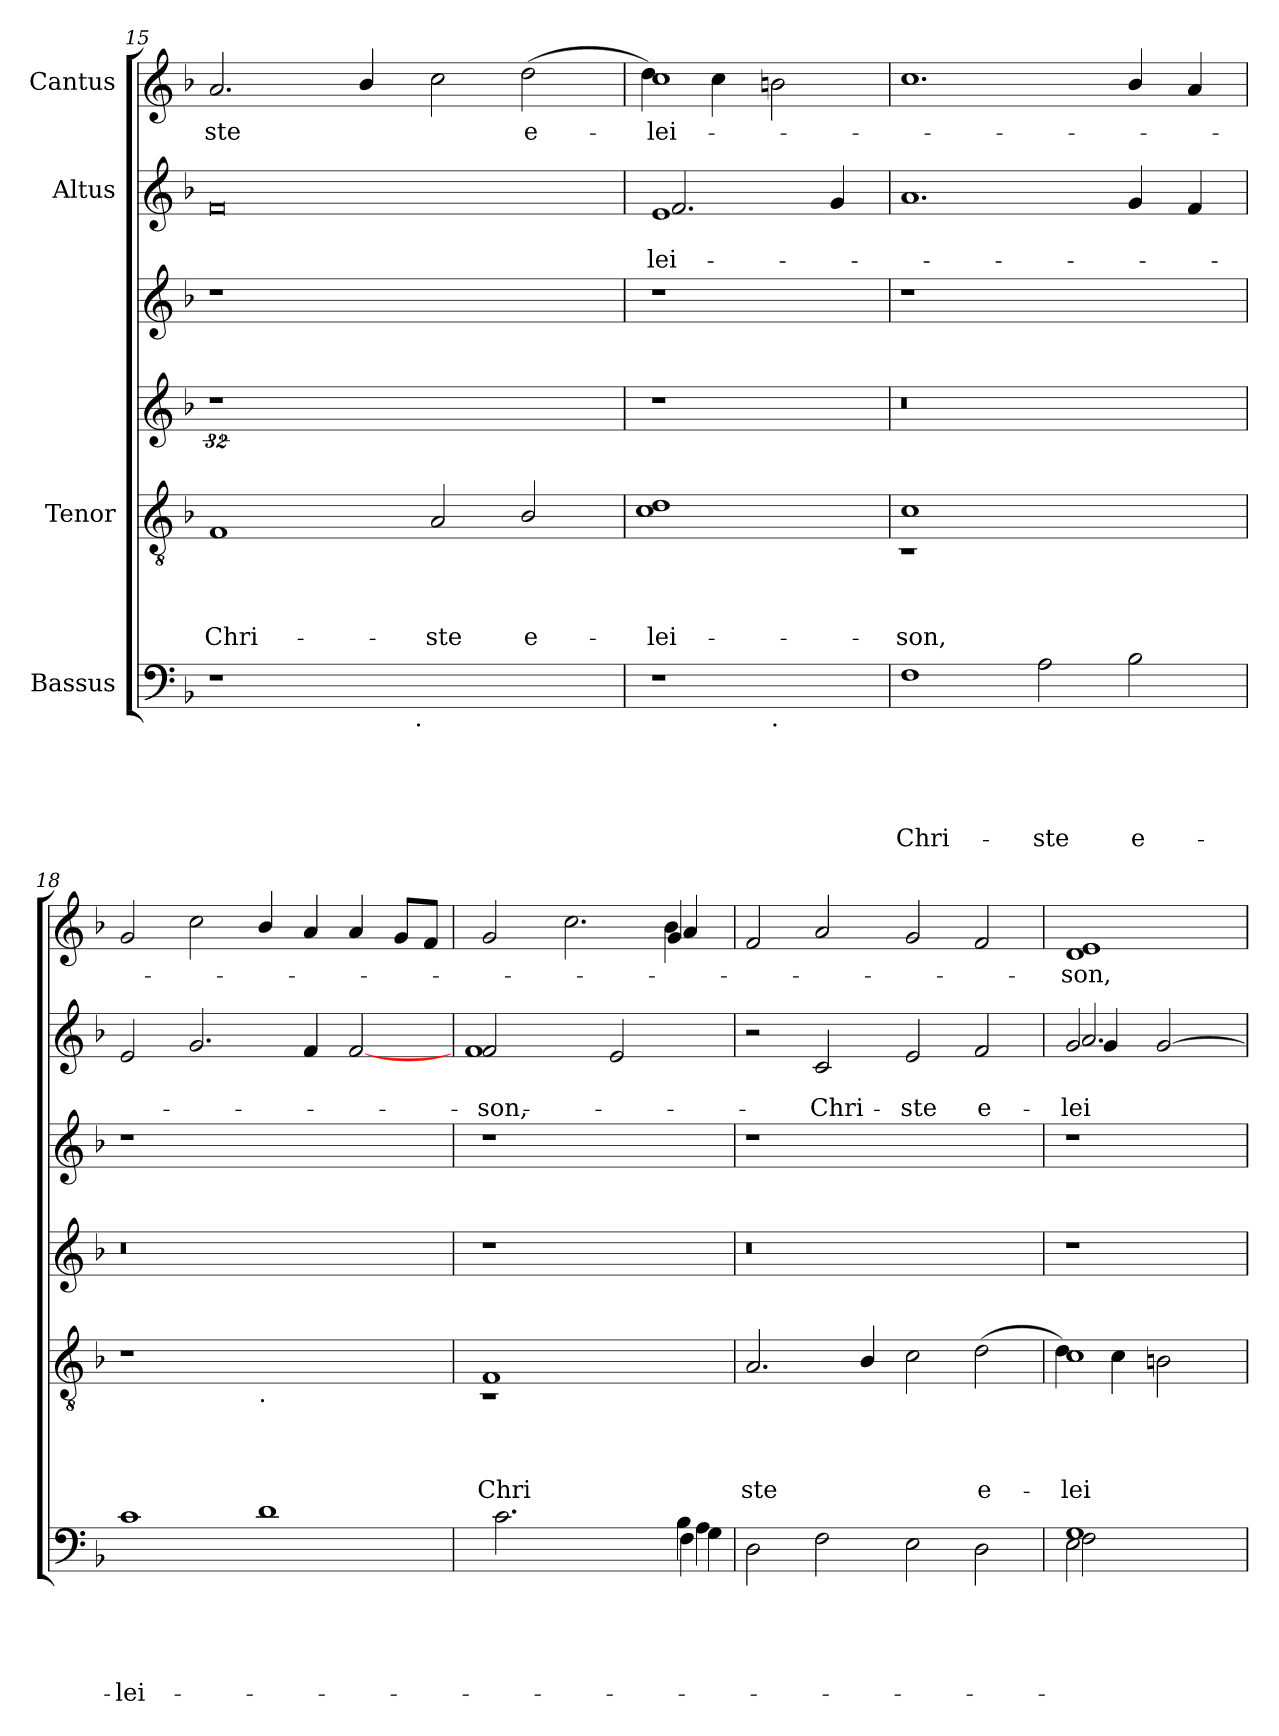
**kern	**text	**text	**text	**text	**text	**kern	**text	**text	**text	**text	**kern	**kern	**kern	**text	**text	**kern	**text
*part5	*part5	*part5	*part5	*part5	*part5	*part4	*part4	*part4	*part4	*part4	*part3	*part3	*part2	*part2	*part2	*part1	*part1
*staff6	*staff6	*staff6	*staff6	*staff6	*staff6	*staff5	*staff5	*staff5	*staff5	*staff5	*staff4	*staff3	*staff2	*staff2	*staff2	*staff1	*staff1
*I"Bassus	*	*	*	*	*	*I"Tenor	*	*	*	*	*	*	*I"Altus	*	*	*I"Cantus	*
*clefF4	*	*	*	*	*	*clefGv2	*	*	*	*	*clefG2	*clefG2	*clefG2	*	*	*clefG2	*
*k[b-]	*	*	*	*	*	*k[b-]	*	*	*	*	*k[b-]	*k[b-]	*k[b-]	*	*	*k[b-]	*
*F:	*	*	*	*	*	*F:	*	*	*	*	*F:	*F:	*F:	*	*	*F:	*
=15	=15	=15	=15	=15	=15	=15	=15	=15	=15	=15	=15	=15	=15	=15	=15	=15	=15
!	!	!	!	!	!	!	!	!	!	!LO:LY:b	!	!	!	!	!	!	!LO:LY:b
*^	*	*	*	*	*	*	*	*	*	*	*	*	*	*	*	*	*
1r	2ryy	.	.	.	.	.	1F	.	.	.	Chri-	32%31r	1r	0f	.	.	2.a/	-ste
.	4...ryy	.	.	.	.	.	.	.	.	.	.	.	.	.	.	.	.	.
.	.	.	.	.	.	.	.	.	.	.	.	.	.	.	.	.	4b-/	.
!	!LO:TX:b:t=.	!	!	!	!	!	!	!	!	!	!	!	!	!	!	!	!	!
.	1ryy	.	.	.	.	.	.	.	.	.	.	1ryy	.	.	.	.	.	.
!	!	!	!	!	!	!	!	!	!	!	!LO:LY:b	!	!	!	!	!	!	!
1ryy	.	.	.	.	.	.	2A/	.	.	.	-ste	.	1ryy	.	.	.	2cc\	.
!	!	!	!	!	!	!	!	!	!	!	!LO:LY:b	!	!	!	!	!	!	!LO:LY:b
.	.	.	.	.	.	.	2B-/	.	.	.	e-	.	.	.	.	.	(>2dd\	e-
.	32ryy	.	.	.	.	.	.	.	.	.	.	32ryy	.	.	.	.	.	.
=16!	=16!	=16!	=16!	=16!	=16!	=16!	=16!	=16!	=16!	=16!	=16!	=16!	=16!	=16!	=16!	=16!	=16!	=16!
!	!	!	!	!	!	!	!	!	!	!	!LO:LY:b	!	!	!	!	!LO:LY:b:rj	!	!
*	*	*	*	*	*	*	*	*	*	*	*	*	*	*^	*	*	*	*
!	!	!	!	!	!	!	!	!	!	!	!	!	!	!	!	!	!LO:LY:b	!	!LO:LY:b
*	*	*	*	*	*	*	*	*	*	*	*	*	*	*	*	*	*	*^	*
1r	2ryy	.	.	.	.	.	1c 1d	.	.	.	-lei-	1r	1r	1e	2.f/	.	-lei-	1cc	4dd\)	-lei-
.	.	.	.	.	.	.	.	.	.	.	.	.	.	.	.	.	.	.	4cc\	.
!	!LO:TX:b:t=.	!	!	!	!	!	!	!	!	!	!	!	!	!	!	!	!	!	!	!
.	2ryy	.	.	.	.	.	.	.	.	.	.	.	.	.	.	.	.	.	2b\	.
.	.	.	.	.	.	.	.	.	.	.	.	.	.	.	4g/	.	.	.	.	.
*	*	*	*	*	*	*	*	*	*	*	*	*	*	*	*	*	*	*v	*v	*
=17!	=17!	=17!	=17!	=17!	=17!	=17!	=17!	=17!	=17!	=17!	=17!	=17!	=17!	=17!	=17!	=17!	=17!	=17!	=17!
*	*	*	*	*	*	*	*^	*	*	*	*	*	*	*	*	*	*	*	*
!	!	!	!	!	!	!LO:LY:b	!	!LO:N:vis=1	!	!	!	!LO:LY:b	!	!	!	!	!	!	!	!
*v	*v	*	*	*	*	*	*	*	*	*	*	*	*	*	*v	*v	*	*	*	*
1F	.	.	.	.	Chri-	1c	0rC	.	.	.	-son,	0r	1r	1.a	.	.	1.cc	.
!	!	!	!	!	!LO:LY:b	!	!	!	!	!	!	!	!	!	!	!	!	!
2A\	.	.	.	.	-ste	1ryy	.	.	.	.	.	.	1ryy	.	.	.	.	.
!	!	!	!	!	!LO:LY:b	!	!	!	!	!	!	!	!	!	!	!	!	!
2B-\	.	.	.	.	e-	.	.	.	.	.	.	.	.	4g/	.	.	4b-/	.
.	.	.	.	.	.	.	.	.	.	.	.	.	.	4f/	.	.	4a/	.
*	*	*	*	*	*	*v	*v	*	*	*	*	*	*	*	*	*	*	*
=18!	=18!	=18!	=18!	=18!	=18!	=18!	=18!	=18!	=18!	=18!	=18!	=18!	=18!	=18!	=18!	=18!	=18!
!	!	!	!	!	!LO:LY:b	!	!	!	!	!	!	!	!	!	!	!	!
1c	.	.	.	.	-lei-	1r	.	.	.	.	0r	1r	2e/	.	.	2g/	.
.	.	.	.	.	.	.	.	.	.	.	.	.	2.g/	.	.	2cc\	.
!	!	!	!	!	!	!LO:TX:b:t=.	!	!	!	!	!	!	!	!	!	!	!
1d	.	.	.	.	.	1ryy	.	.	.	.	.	1ryy	.	.	.	4b-/	.
.	.	.	.	.	.	.	.	.	.	.	.	.	4f/	.	.	4a/	.
.	.	.	.	.	.	.	.	.	.	.	.	.	[<2f/	.	.	4a/	.
.	.	.	.	.	.	.	.	.	.	.	.	.	.	.	.	8g/L	.
.	.	.	.	.	.	.	.	.	.	.	.	.	.	.	.	8f/J	.
!!LO:LB:g=z
=19!	=19!	=19!	=19!	=19!	=19!	=19!	=19!	=19!	=19!	=19!	=19!	=19!	=19!	=19!	=19!	=19!	=19!
*^	*	*	*	*	*	*^	*	*	*	*	*	*	*	*	*	*	*
*	*^	*	*	*	*	*	*	*^	*	*	*	*	*	*	*	*	*	*	*
*	*	*^	*	*	*	*	*	*	*	*	*	*	*	*	*	*	*	*	*	*	*
!	!	!	!	!	!	!	!	!	!	!	!	!	!	!	!	!	!	!	!	!	!LO:TX:a:t=1 9	!
!	!	!	!	!	!	!	!	!	!	!	!	!	!	!	!LO:LY:b	!	!	!	!	!LO:LY:b	!	!
*	*	*	*	*	*	*	*	*	*	*	*	*	*	*	*	*	*	*^	*	*	*^	*
*	*	*	*	*	*	*	*	*	*	*	*	*	*	*	*	*	*	*	*^	*	*	*	*^	*
*	*	*	*	*	*	*	*	*	*	*	*	*	*	*	*	*	*	*	*	*	*	*	*	*	*^	*
32ryy	32ryy	32ryy	32ryy	.	.	.	.	.	8ryy	1rC	1F	.	.	.	Chri-	1r	1r	32ryy	2f/	1f	.	-son,	2g/	4ryy	2.ryy	2.ryy	.
2.ryy	2.c\	2.ryy	2.ryy	.	.	.	.	.	.	.	.	.	.	.	.	.	.	32ryy	.	.	.	.	.	.	.	.	.
.	.	.	.	.	.	.	.	.	.	.	.	.	.	.	.	.	.	2ryy	.	.	.	.	.	.	.	.	.
.	.	.	.	.	.	.	.	.	32ryy	.	.	.	.	.	.	.	.	.	.	.	.	.	.	.	.	.	.
.	.	.	.	.	.	.	.	.	2..ryy	.	.	.	.	.	.	.	.	.	.	.	.	.	.	.	.	.	.
.	.	.	.	.	.	.	.	.	.	.	.	.	.	.	.	.	.	.	.	.	.	.	.	2.cc\	.	.	.
.	.	.	.	.	.	.	.	.	.	.	.	.	.	.	.	.	.	.	2e/	.	.	.	4ryy	.	.	.	.
.	.	.	.	.	.	.	.	.	.	.	.	.	.	.	.	.	.	4...ryy	.	.	.	.	.	.	.	.	.
.	.	.	.	.	.	.	.	.	.	.	.	.	.	.	.	.	.	.	.	.	.	.	4g/	.	4b-\	4a/	.
4F\	4B-\	4A\	4G\	.	.	.	.	.	.	.	.	.	.	.	.	.	.	.	.	.	.	.	.	.	.	.	.
.	.	.	.	.	.	.	.	.	.	32ryy	32ryy	.	.	.	.	32ryy	32ryy	.	32ryy	32ryy	.	.	32ryy	32ryy	32ryy	32ryy	.
*v	*v	*v	*v	*	*	*	*	*	*	*	*	*	*	*	*	*	*	*	*	*	*	*	*	*	*	*	*
=20!	=20!	=20!	=20!	=20!	=20!	=20!	=20!	=20!	=20!	=20!	=20!	=20!	=20!	=20!	=20!	=20!	=20!	=20!	=20!	=20!	=20!	=20!	=20!	=20!
!	!	!	!	!	!	!	!	!	!	!	!	!LO:LY:b	!	!	!	!	!	!	!	!	!	!	!	!
*	*	*	*	*	*	*	*	*	*	*	*	*	*	*	*v	*v	*v	*	*	*	*	*	*	*
*	*	*	*	*	*	*v	*v	*v	*	*	*	*	*	*	*	*	*	*v	*v	*v	*v	*
2D\	.	.	.	.	.	2.A/	.	.	.	-ste	0r	1r	2r	.	.	2f/	.
!	!	!	!	!	!	!	!	!	!	!	!	!	!	!	!LO:LY:b	!	!
2F\	.	.	.	.	.	.	.	.	.	.	.	.	2c/	.	Chri-	2a/	.
.	.	.	.	.	.	4B-/	.	.	.	.	.	.	.	.	.	.	.
!	!	!	!	!	!	!	!	!	!	!	!	!	!	!	!LO:LY:b	!	!
2E\	.	.	.	.	.	2c\	.	.	.	.	.	1ryy	2e/	.	-ste	2g/	.
!	!	!	!	!	!	!	!	!	!	!LO:LY:b	!	!	!	!	!LO:LY:b	!	!
2D\	.	.	.	.	.	(>2d\	.	.	.	e-	.	.	2f/	.	e-	2f/	.
=21!	=21!	=21!	=21!	=21!	=21!	=21!	=21!	=21!	=21!	=21!	=21!	=21!	=21!	=21!	=21!	=21!	=21!
*^	*	*	*	*	*	*	*	*	*	*	*	*	*	*	*	*	*
*	*^	*	*	*	*	*	*	*	*	*	*	*	*	*	*	*	*	*
!	!	!	!	!	!	!	!	!	!	!	!	!LO:LY:b	!	!	!	!	!LO:LY:b	!	!LO:LY:b
*	*	*	*	*	*	*	*	*^	*	*	*	*	*	*	*^	*	*	*	*
*	*	*	*	*	*	*	*	*	*	*	*	*	*	*	*	*	*^	*	*	*	*
2E\	2F\	1G	.	.	.	.	.	1c	4d\)	.	.	.	-lei-	1r	1r	2g/	2.a/	4g/	.	-lei-	1d 1e	-son,
.	.	.	.	.	.	.	.	.	4c\	.	.	.	.	.	.	.	.	4ryy	.	.	.	.
2ryy	2ryy	.	.	.	.	.	.	.	2B\	.	.	.	.	.	.	2ryy	.	[<2g/	.	.	.	.
.	.	.	.	.	.	.	.	.	.	.	.	.	.	.	.	.	4ryy	.	.	.	.	.
*v	*v	*v	*	*	*	*	*	*	*	*	*	*	*	*	*	*v	*v	*v	*	*	*	*
*	*	*	*	*	*	*v	*v	*	*	*	*	*	*	*	*	*	*	*
=!	=!	=!	=!	=!	=!	=!	=!	=!	=!	=!	=!	=!	=!	=!	=!	=!	=!
*-	*-	*-	*-	*-	*-	*-	*-	*-	*-	*-	*-	*-	*-	*-	*-	*-	*-
